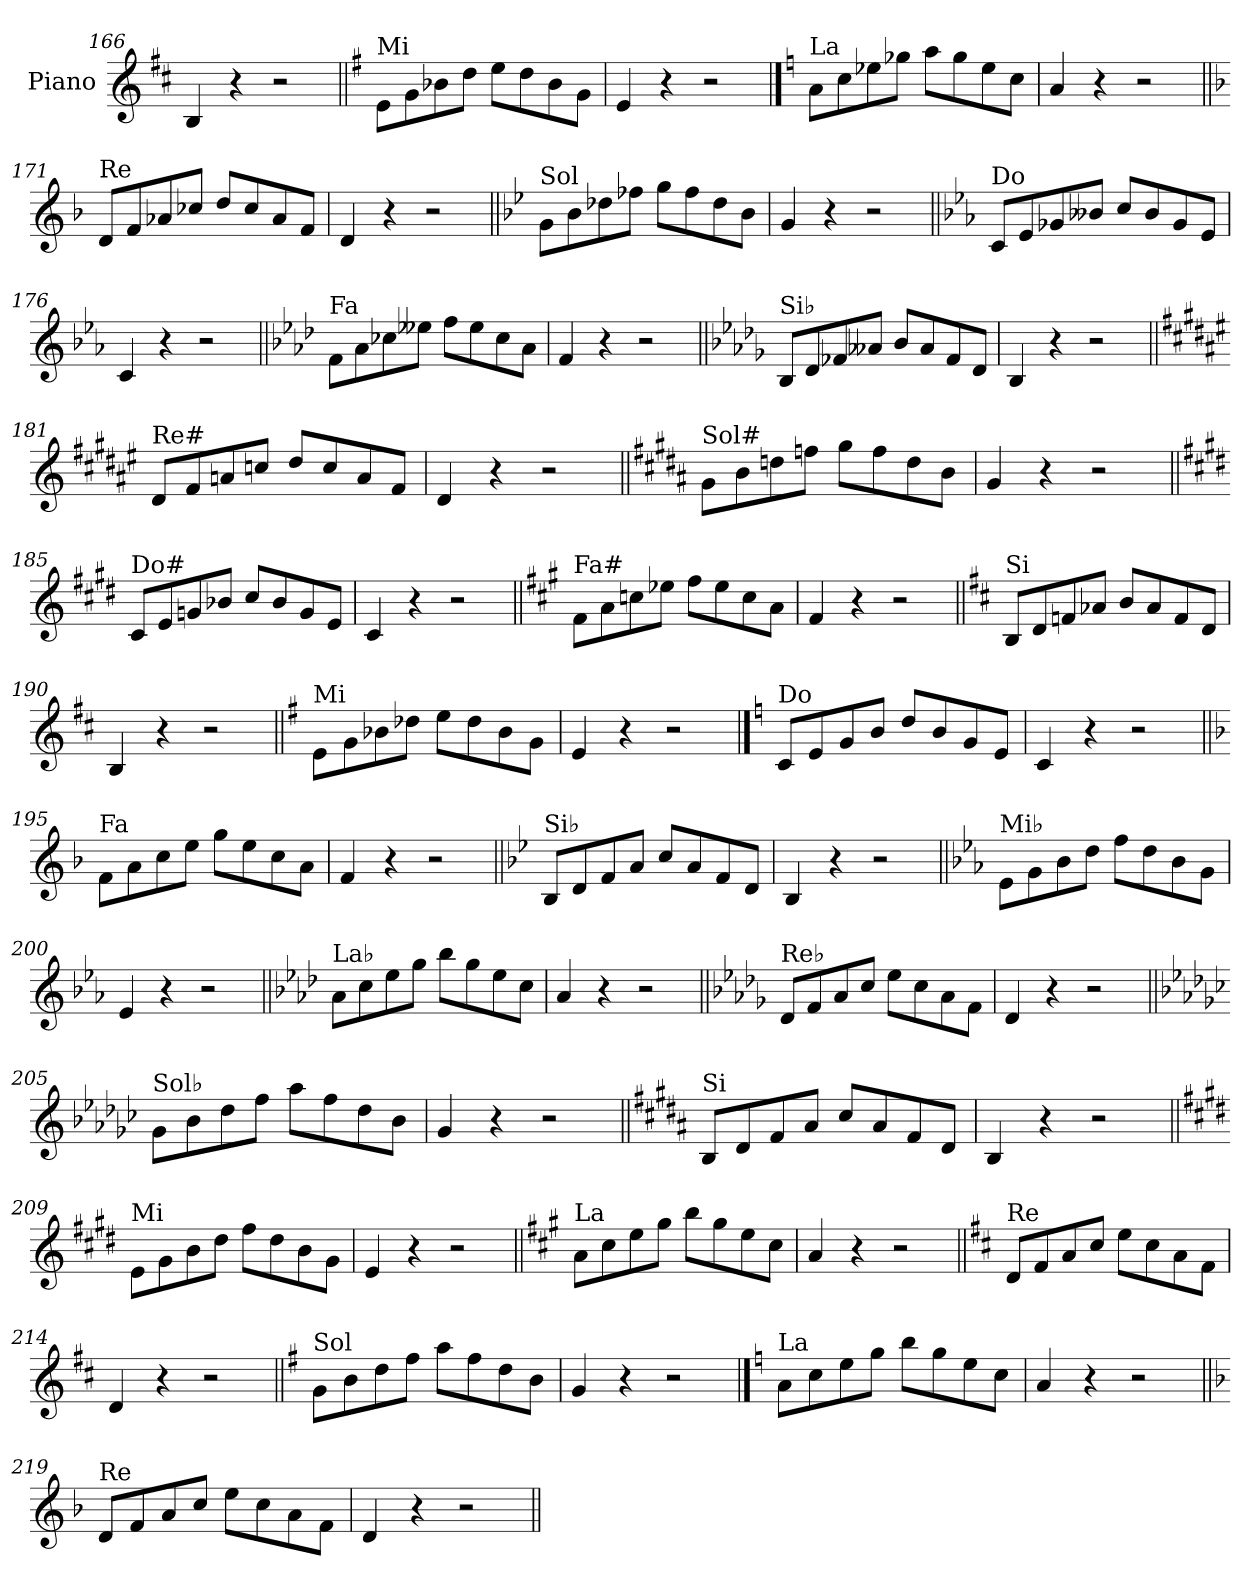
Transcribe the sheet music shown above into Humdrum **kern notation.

**kern
*part1
*staff1
*I"Piano
*I'Pno.
*clefG2
*k[f#c#]
=166
4B/
4r
2r
=167||
*k[f#]
!LO:TX:a:t=Mi
8e\L
8g\
8b-X\
8dd\J
8ee\L
8dd\
8b-\
8g\J
=168
4e/
4r
2r
!!LO:LB:g=z
==169
*k[]
!LO:TX:a:t=La
8a\L
8cc\
8ee-X\
8gg-X\J
8aa\L
8gg-\
8ee-\
8cc\J
=170
4a/
4r
2r
=171||
*k[b-]
!LO:TX:a:t=Re
8d/L
8f/
8a-X/
8cc-X/J
8dd/L
8cc-/
8a-/
8f/J
=172
4d/
4r
2r
=173||
*k[b-e-]
!LO:TX:a:t=Sol
8g\L
8b-\
8dd-X\
8ff-X\J
8gg\L
8ff-\
8dd-\
8b-\J
=174
4g/
4r
2r
!!LO:LB:g=z
=175||
*k[b-e-a-]
!LO:TX:a:t=Do
8c/L
8e-/
8g-X/
8b--X/J
8cc/L
8b--/
8g-/
8e-/J
=176
4c/
4r
2r
=177||
*k[b-e-a-d-]
!LO:TX:a:t=Fa
8f\L
8a-\
8cc-X\
8ee--X\J
8ff\L
8ee--\
8cc-\
8a-\J
=178
4f/
4r
2r
=179||
*k[b-e-a-d-g-]
!LO:TX:a:t=Si♭
8B-/L
8d-/
8f-X/
8a--X/J
8b-/L
8a--/
8f-/
8d-/J
=180
4B-/
4r
2r
!!LO:LB:g=z
=181||
*k[f#c#g#d#a#e#]
!LO:TX:a:t=Re#
8d#/L
8f#/
8an/
8ccn/J
8dd#/L
8cc/
8a/
8f#/J
=182
4d#/
4r
2r
=183||
*k[f#c#g#d#a#]
!LO:TX:a:t=Sol#
8g#\L
8b\
8ddn\
8ffn\J
8gg#\L
8ff\
8dd\
8b\J
=184
4g#/
4r
2r
=185||
*k[f#c#g#d#]
!LO:TX:a:t=Do#
8c#/L
8e/
8gn/
8b-X/J
8cc#/L
8b-/
8g/
8e/J
=186
4c#/
4r
2r
!!LO:LB:g=z
=187||
*k[f#c#g#]
!LO:TX:a:t=Fa#
8f#\L
8a\
8ccn\
8ee-X\J
8ff#\L
8ee-\
8cc\
8a\J
=188
4f#/
4r
2r
=189||
*k[f#c#]
!LO:TX:a:t=Si
8B/L
8d/
8fn/
8a-X/J
8b/L
8a-/
8f/
8d/J
=190
4B/
4r
2r
=191||
*k[f#]
!LO:TX:a:t=Mi
8e\L
8g\
8b-X\
8dd-X\J
8ee\L
8dd-\
8b-\
8g\J
=192
4e/
4r
2r
!!LO:PB:g=z
==193
*k[]
!LO:TX:a:t=Do
8c/L
8e/
8g/
8b/J
8dd/L
8b/
8g/
8e/J
=194
4c/
4r
2r
=195||
*k[b-]
!LO:TX:a:t=Fa
8f\L
8a\
8cc\
8ee\J
8gg\L
8ee\
8cc\
8a\J
=196
4f/
4r
2r
=197||
*k[b-e-]
!LO:TX:a:t=Si♭
8B-/L
8d/
8f/
8a/J
8cc/L
8a/
8f/
8d/J
=198
4B-/
4r
2r
!!LO:LB:g=z
=199||
*k[b-e-a-]
!LO:TX:a:t=Mi♭
8e-\L
8g\
8b-\
8dd\J
8ff\L
8dd\
8b-\
8g\J
=200
4e-/
4r
2r
=201||
*k[b-e-a-d-]
!LO:TX:a:t=La♭
8a-\L
8cc\
8ee-\
8gg\J
8bb-\L
8gg\
8ee-\
8cc\J
=202
4a-/
4r
2r
=203||
*k[b-e-a-d-g-]
!LO:TX:a:t=Re♭
8d-/L
8f/
8a-/
8cc/J
8ee-\L
8cc\
8a-\
8f\J
=204
4d-/
4r
2r
!!LO:LB:g=z
=205||
*k[b-e-a-d-g-c-]
!LO:TX:a:t=Sol♭
8g-\L
8b-\
8dd-\
8ff\J
8aa-\L
8ff\
8dd-\
8b-\J
=206
4g-/
4r
2r
=207||
*k[f#c#g#d#a#]
!LO:TX:a:t=Si
8B/L
8d#/
8f#/
8a#/J
8cc#/L
8a#/
8f#/
8d#/J
=208
4B/
4r
2r
=209||
*k[f#c#g#d#]
!LO:TX:a:t=Mi
8e\L
8g#\
8b\
8dd#\J
8ff#\L
8dd#\
8b\
8g#\J
=210
4e/
4r
2r
!!LO:LB:g=z
=211||
*k[f#c#g#]
!LO:TX:a:t=La
8a\L
8cc#\
8ee\
8gg#\J
8bb\L
8gg#\
8ee\
8cc#\J
=212
4a/
4r
2r
=213||
*k[f#c#]
!LO:TX:a:t=Re
8d/L
8f#/
8a/
8cc#/J
8ee\L
8cc#\
8a\
8f#\J
=214
4d/
4r
2r
=215||
*k[f#]
!LO:TX:a:t=Sol
8g\L
8b\
8dd\
8ff#\J
8aa\L
8ff#\
8dd\
8b\J
=216
4g/
4r
2r
!!LO:LB:g=z
==217
*k[]
!LO:TX:a:t=La
8a\L
8cc\
8ee\
8gg\J
8bb\L
8gg\
8ee\
8cc\J
=218
4a/
4r
2r
=219||
*k[b-]
!LO:TX:a:t=Re
8d/L
8f/
8a/
8cc/J
8ee\L
8cc\
8a\
8f\J
=220
4d/
4r
2r
=||
*-
